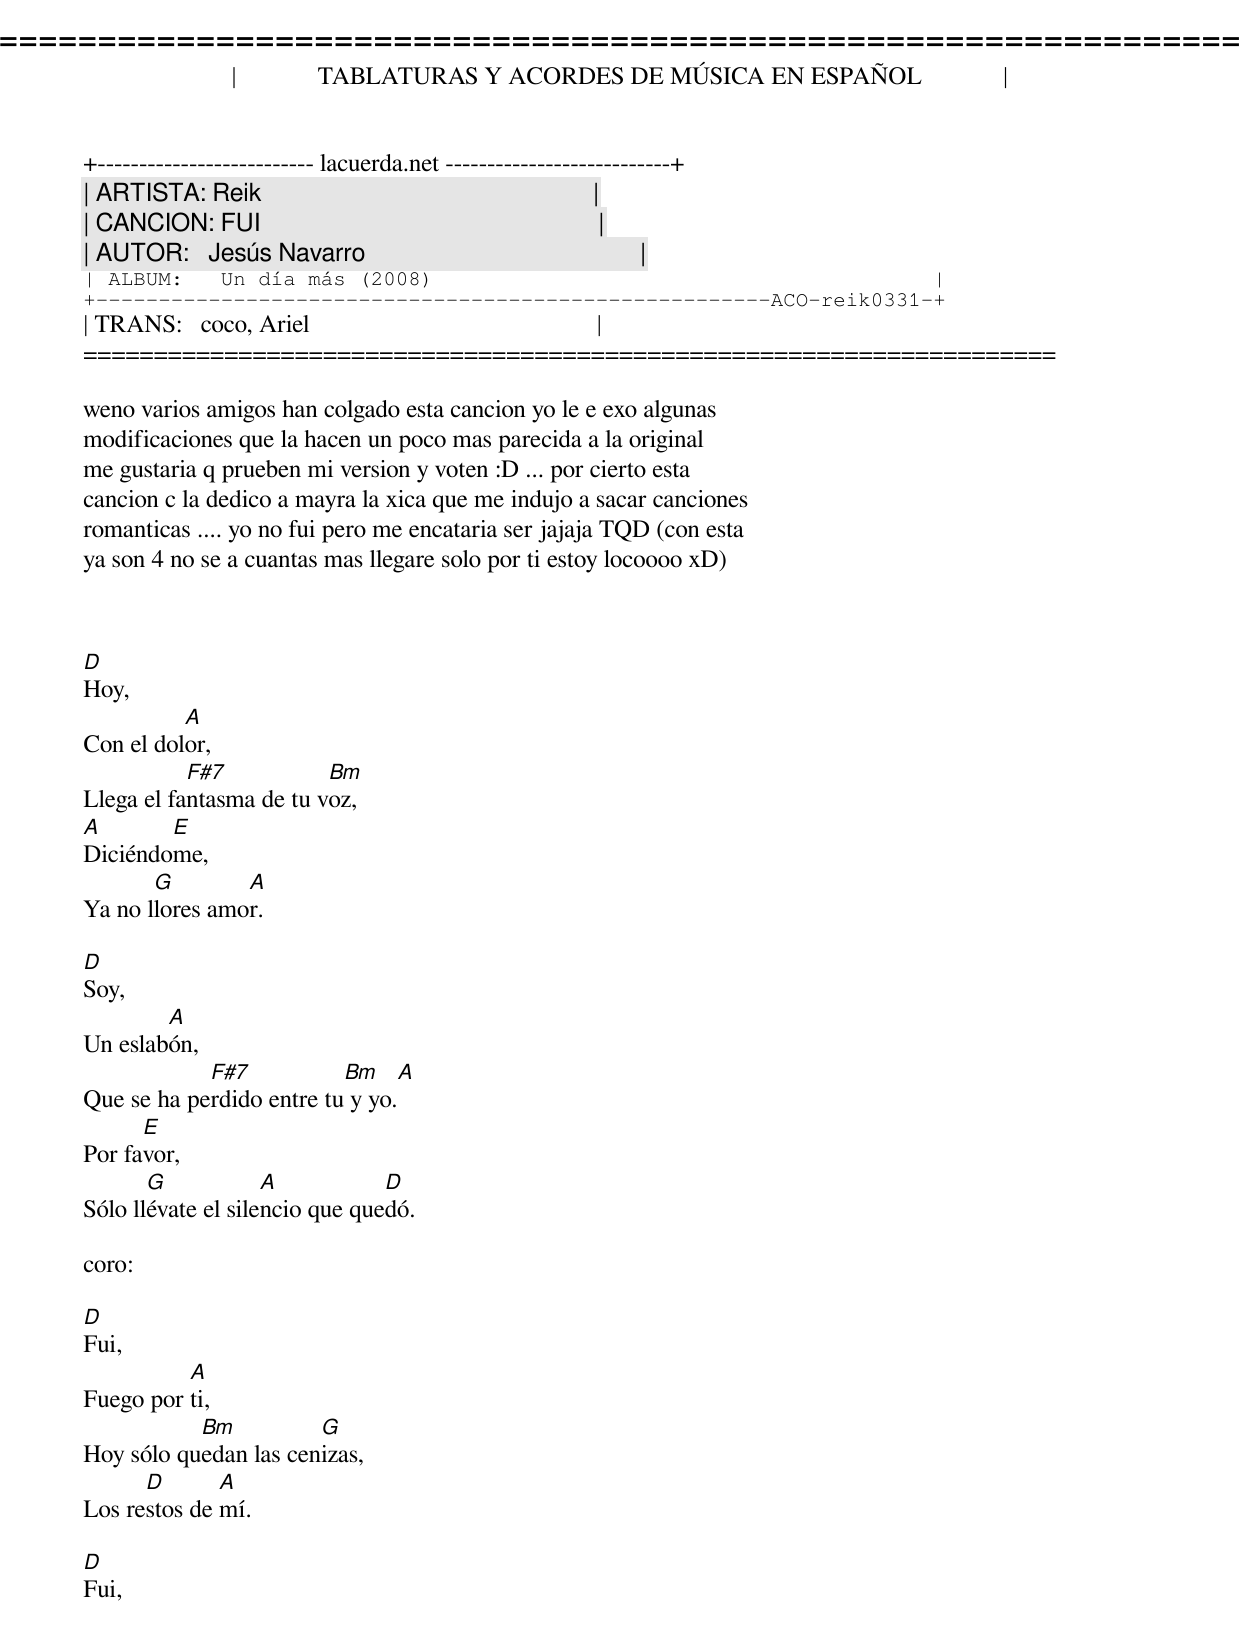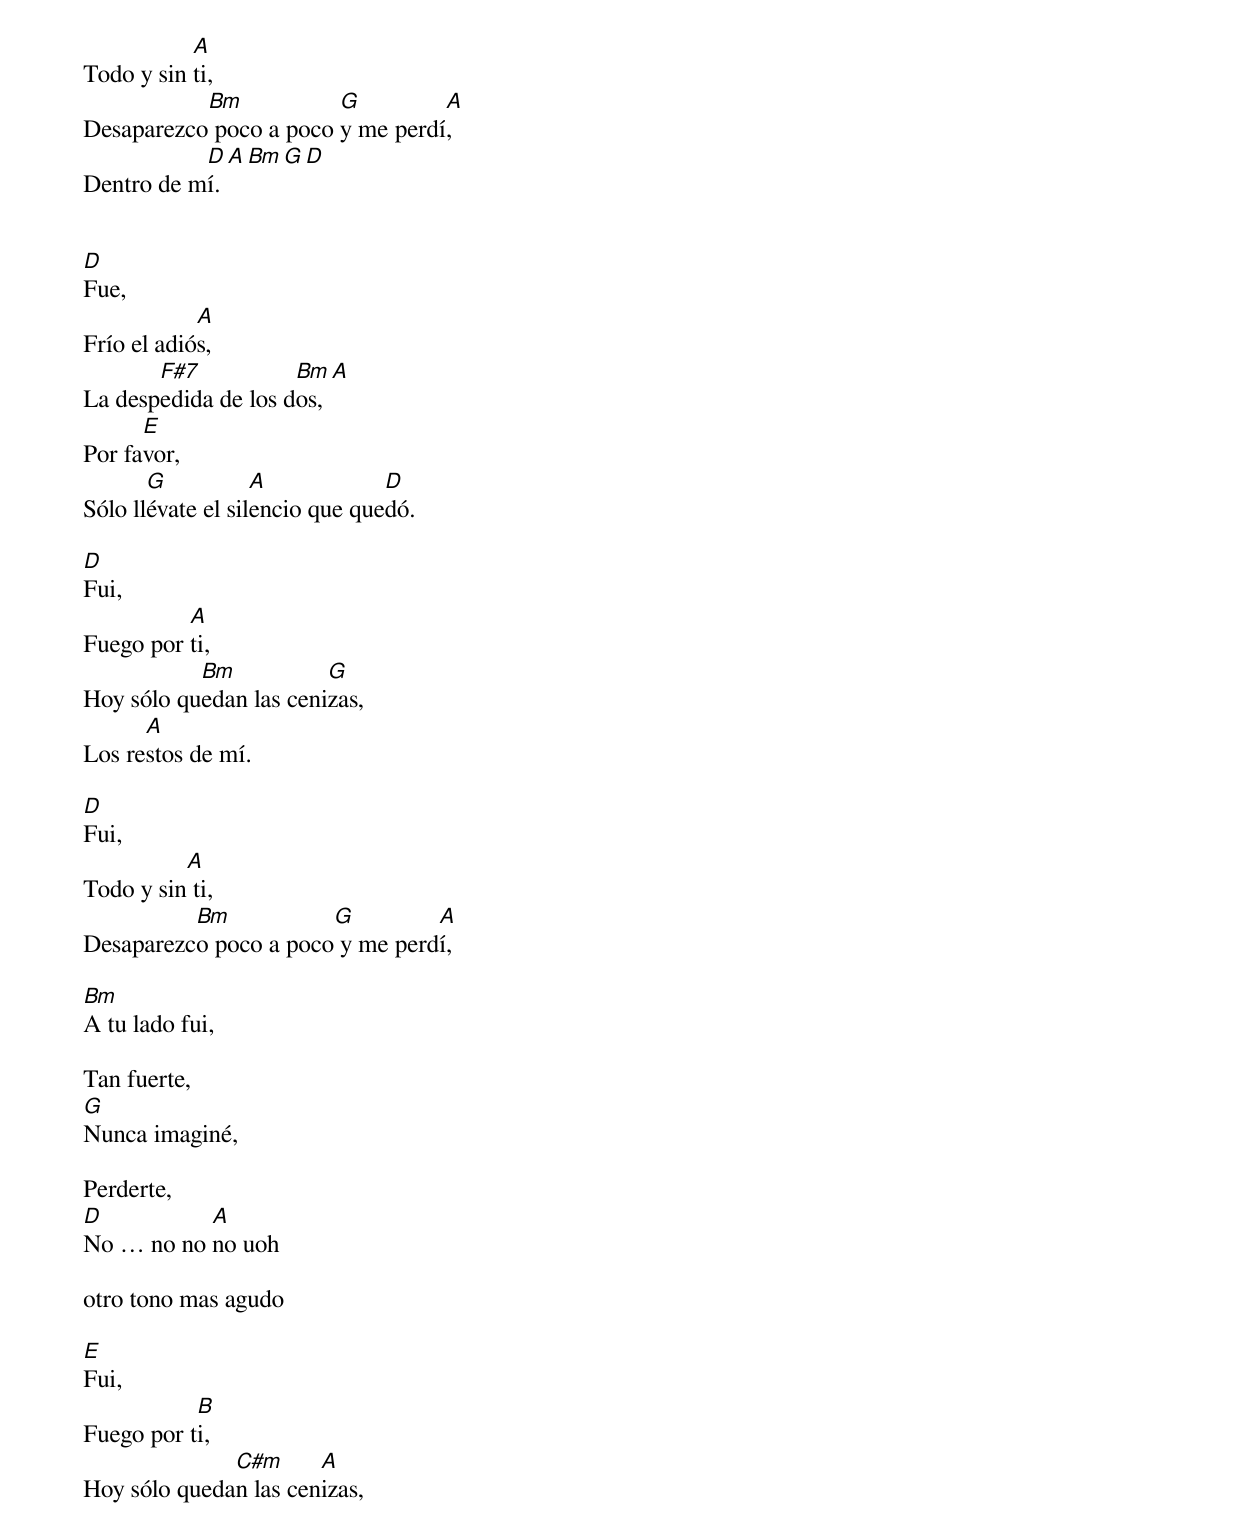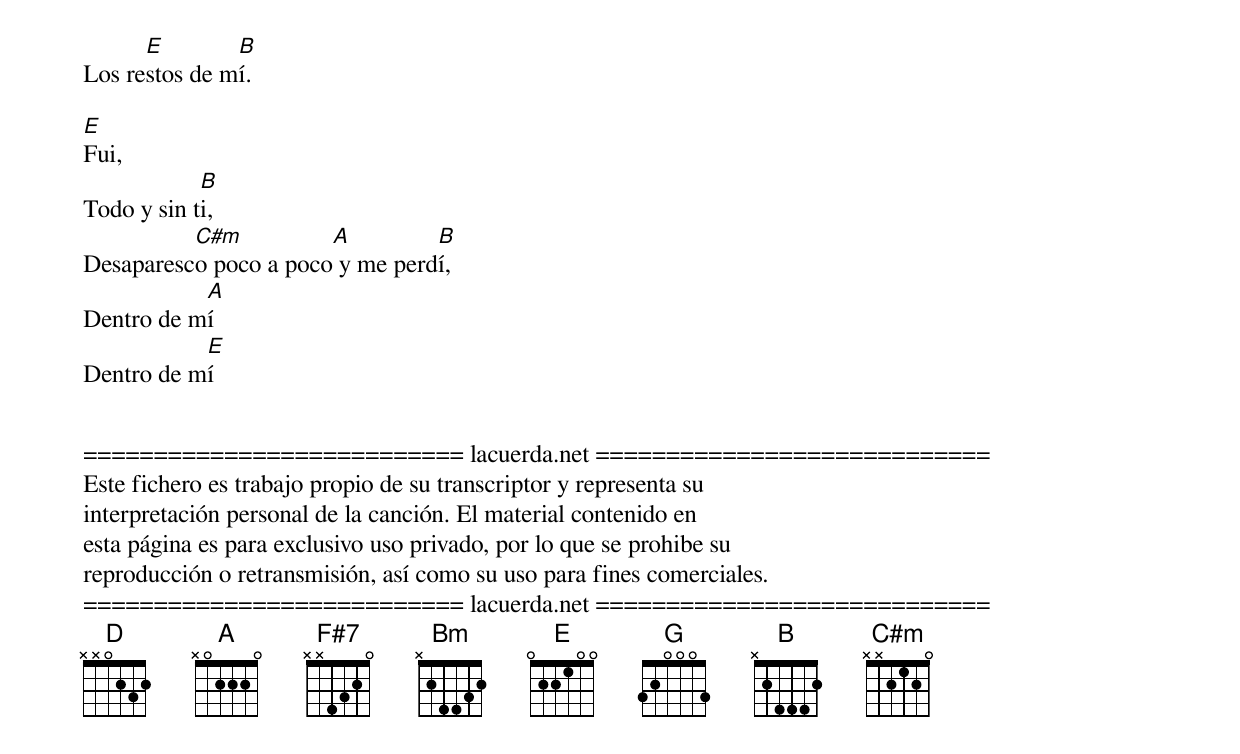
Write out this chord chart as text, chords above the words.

=====================================================================
|             TABLATURAS Y ACORDES DE MÚSICA EN ESPAÑOL             |
+-------------------------- lacuerda.net ---------------------------+
| ARTISTA: Reik                                                     |
| CANCION: FUI                                                      |
| AUTOR:   Jesús Navarro                                            |
| ALBUM:   Un día más (2008)                                        |
+------------------------------------------------------ACO-reik0331-+
| TRANS:   coco, Ariel                                              |
=====================================================================

weno varios amigos han colgado esta cancion yo le e exo algunas
modificaciones que la hacen un poco mas parecida a la original
me gustaria q prueben mi version y voten :D ... por cierto esta
cancion c la dedico a mayra la xica que me indujo a sacar canciones
romanticas .... yo no fui pero me encataria ser jajaja TQD (con esta
ya son 4 no se a cuantas mas llegare solo por ti estoy locoooo xD)



D
Hoy,
          A
Con el dolor,
           F#7           Bm
Llega el fantasma de tu voz,
A       E
Diciéndome,
       G        A
Ya no llores amor.

D
Soy,
        A
Un eslabón,
            F#7           Bm       A
Que se ha perdido entre tu y yo.
      E
Por favor,
       G            A           D
Sólo llévate el silencio que quedó.

coro:

D
Fui,
          A
Fuego por ti,
           Bm          G
Hoy sólo quedan las cenizas,
      D       A
Los restos de mí.

D
Fui,
           A
Todo y sin ti,
           Bm           G         A
Desaparezco poco a poco y me perdí,
           D A Bm G D
Dentro de mí.


D
Fue,
            A
Frío el adiós,
       F#7           Bm    A
La despedida de los dos,
      E
Por favor,
       G           A            D
Sólo llévate el silencio que quedó.

D
Fui,
          A
Fuego por ti,
           Bm           G
Hoy sólo quedan las cenizas,
      A
Los restos de mí.

D
Fui,
          A
Todo y sin ti,
          Bm           G         A
Desaparezco poco a poco y me perdí,

Bm
A tu lado fui,

Tan fuerte,
G
Nunca imaginé,

Perderte,
D          A
No  no no no uoh

otro tono mas agudo

E
Fui,
           B
Fuego por ti,
              C#m      A
Hoy sólo quedan las cenizas,
      E        B
Los restos de mí.

E
Fui,
            B
Todo y sin ti,
          C#m          A         B
Desaparesco poco a poco y me perdí,
           A
Dentro de mí
           E
Dentro de mí


=========================== lacuerda.net ============================
Este fichero es trabajo propio de su transcriptor y representa su
interpretación personal de la canción. El material contenido en
esta página es para exclusivo uso privado, por lo que se prohibe su
reproducción o retransmisión, así como su uso para fines comerciales.
=========================== lacuerda.net ============================
